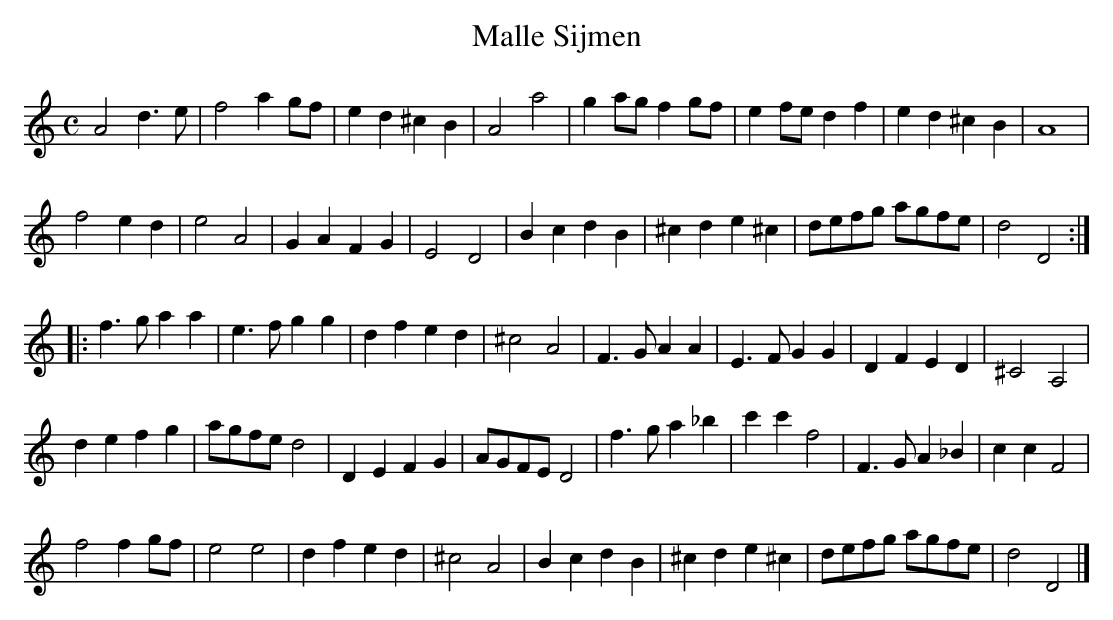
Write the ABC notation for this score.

X:1
T:Malle Sijmen
M:C
K:Ddor
A4d3e|f4a2gf|e2d2^c2B2|A4a4|g2agf2gf|e2fed2f2|e2d2^c2B2|A8|
f4e2d2|e4A4|G2A2F2G2|E4D4|B2c2d2B2|^c2d2e2^c2|defg agfe|d4D4:|
|:f3ga2a2|e3fg2g2|d2f2e2d2|^c4A4|F3GA2A2|E3FG2G2|D2F2E2D2|^C4A,4|
d2e2f2g2|agfed4|D2E2F2G2|AGFED4|f3ga2_b2|c'2c'2f4|F3GA2_B2|c2c2F4|
f4f2gf|e4e4|d2f2e2d2|^c4A4|B2c2d2B2|^c2d2e2^c2|defg agfe|d4D4|]
